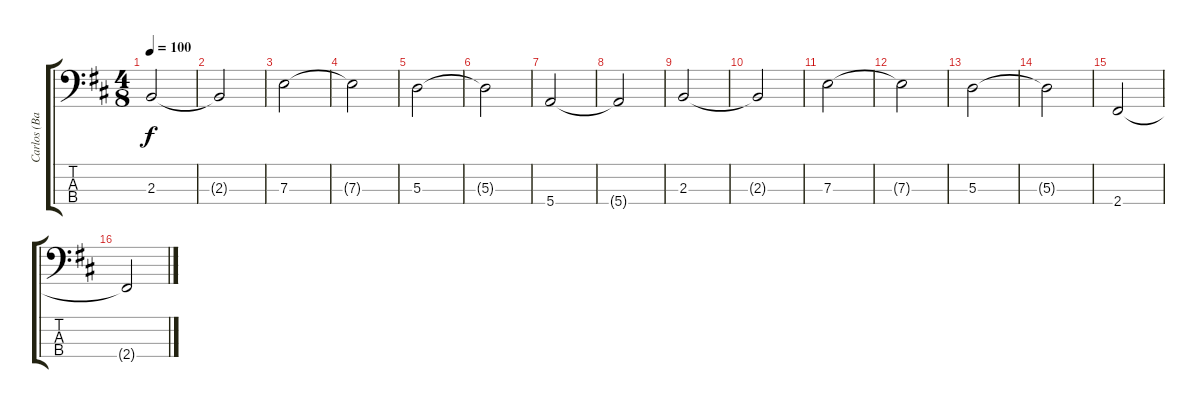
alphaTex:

\track ("Carlos (Bajo)" "Carlos (Ba") {instrument electricbassfinger}
\staff {score tabs}
\tuning (G2 D2 A1 E1) {hide}
\ts (4 8)
\tempo 100
\clef f4
\ks bminor
2.3.2{dy f} |
2.3{t}.2 |
7.3.2 |
7.3{t}.2 |
5.3.2 |
5.3{t}.2 |
5.4.2 |
5.4{t}.2 |
2.3.2 |
2.3{t}.2 |
7.3.2 |
7.3{t}.2 |
5.3.2 |
5.3{t}.2 |
2.4.2 |
2.4{t}.2
